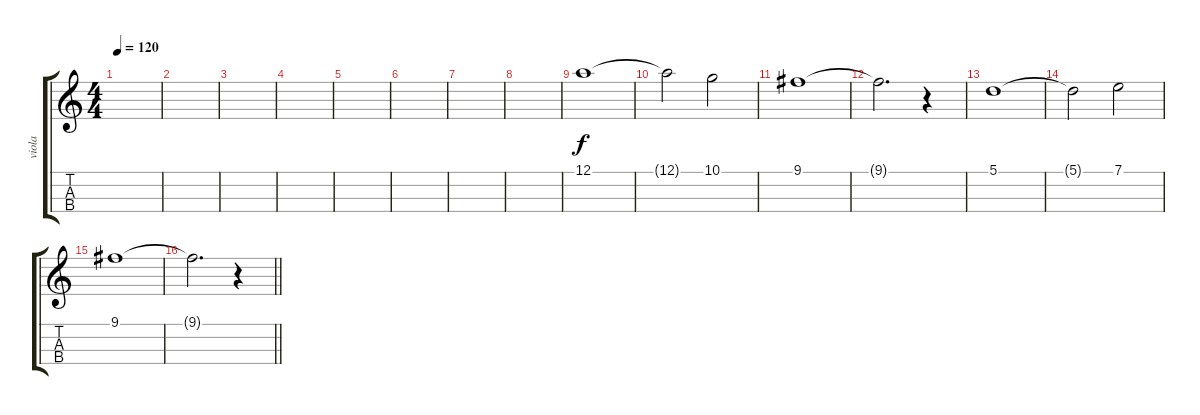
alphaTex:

\track ("viola" "viola") {instrument viola}
\staff {score tabs}
\tuning (A4 D4 G3 C3) {hide}
\ts (4 4)
\tempo 120
\clef g2
\ks c
|
|
|
|
|
|
|
|
12.1.1 |
12.1{t}.2 10.1.2 |
9.1.1 |
9.1{t}.2{d} r.4 |
5.1.1 |
5.1{t}.2 7.1.2 |
9.1.1 |
\barLineRight lightlight
9.1{t}.2{d} r.4
